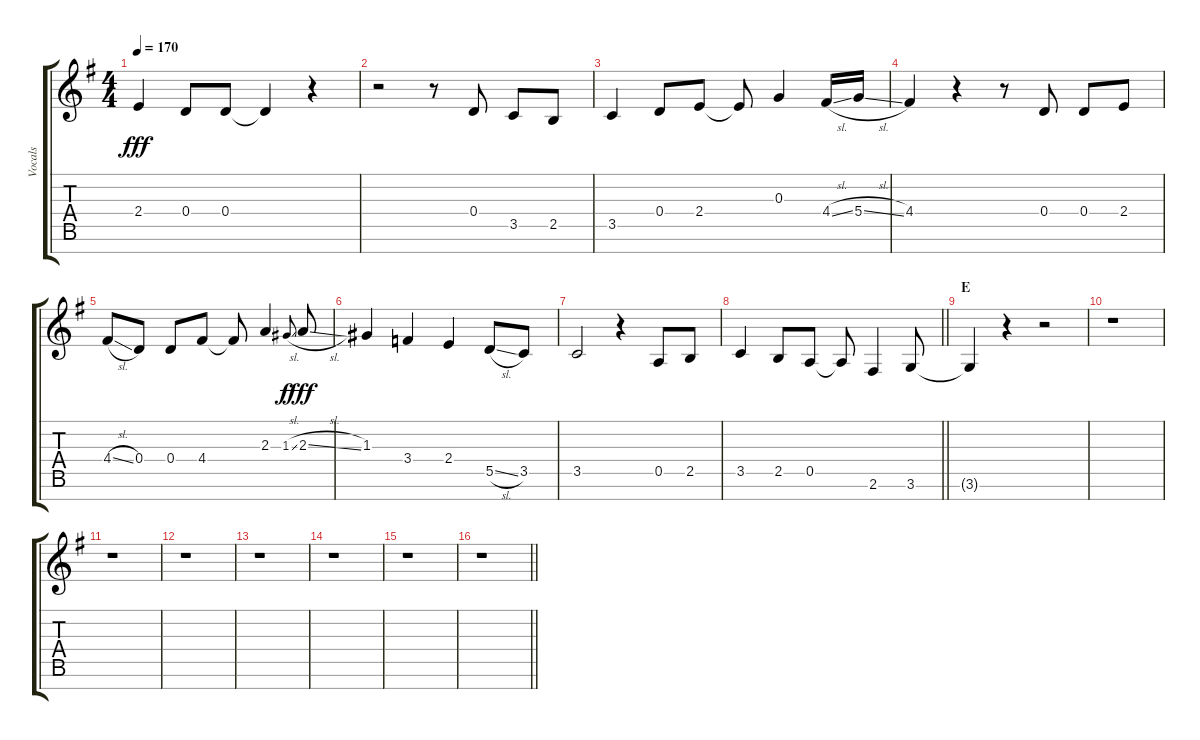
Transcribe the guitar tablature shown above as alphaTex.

\track ("Vocals" "Vocals") {instrument voiceoohs}
\staff {score tabs}
\tuning (E5 B4 G4 D4 A3 E3 B2) {hide}
\ts (4 4)
\tempo 170
\clef g2
\ks g
2.4.4{dy fff} 0.4.8 0.4.8 0.4{t}.4 r.4 |
r.2 r.8 0.4.8 3.5.8 2.5.8 |
3.5.4 0.4.8 2.4.8 2.4{t}.8 0.3.4 4.4{sl}.16 5.4{sl}.16 |
4.4.4 r.4 r.8 0.4.8 0.4.8 2.4.8 |
4.4{sl}.8 0.4.8 0.4.8 4.4.8 4.4{t}.8 2.3.4 1.3{sl}.8{gr onbeat dy f} 2.3{sl}.8{dy fff} |
1.3.4 3.4.4 2.4.4 5.5{sl}.8 3.5.8 |
3.5.2 r.4 0.5.8 2.5.8 |
\barLineRight lightlight
3.5.4 2.5.8 0.5.8 0.5{t}.8 2.6.4 3.6.8 |
\section ("" "E")
3.6{t}.4 r.4 r.2 |
r.1 |
r.1 |
r.1 |
r.1 |
r.1 |
r.1 |
\barLineRight lightlight
r.1
